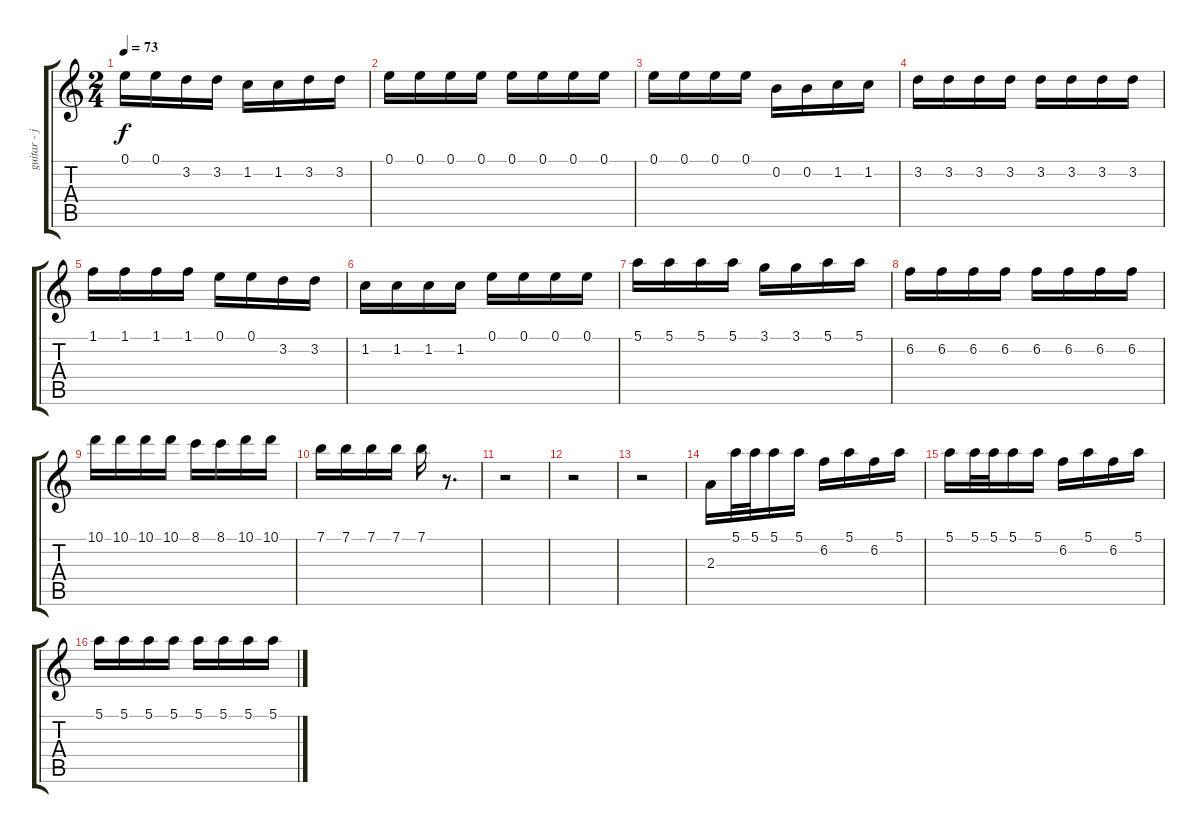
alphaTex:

\track ("guitar - jubing" "guitar - j") {instrument acousticguitarnylon}
\staff {score tabs}
\tuning (E4 B3 G3 D3 A2 E2) {hide}
\ts (2 4)
\tempo 73
\clef g2
\ks c
0.1.16{dy f} 0.1.16 3.2.16 3.2.16 1.2.16 1.2.16 3.2.16 3.2.16 |
0.1.16 0.1.16 0.1.16 0.1.16 0.1.16 0.1.16 0.1.16 0.1.16 |
0.1.16 0.1.16 0.1.16 0.1.16 0.2.16 0.2.16 1.2.16 1.2.16 |
3.2.16 3.2.16 3.2.16 3.2.16 3.2.16 3.2.16 3.2.16 3.2.16 |
1.1.16 1.1.16 1.1.16 1.1.16 0.1.16 0.1.16 3.2.16 3.2.16 |
1.2.16 1.2.16 1.2.16 1.2.16 0.1.16 0.1.16 0.1.16 0.1.16 |
5.1.16 5.1.16 5.1.16 5.1.16 3.1.16 3.1.16 5.1.16 5.1.16 |
6.2.16 6.2.16 6.2.16 6.2.16 6.2.16 6.2.16 6.2.16 6.2.16 |
10.1.16 10.1.16 10.1.16 10.1.16 8.1.16 8.1.16 10.1.16 10.1.16 |
7.1.16 7.1.16 7.1.16 7.1.16 7.1.16 r.8{d} |
r.2 |
r.2 |
r.2 |
2.3.16 5.1.32 5.1.32 5.1.16 5.1.16 6.2.16 5.1.16 6.2.16 5.1.16 |
5.1.16 5.1.32 5.1.32 5.1.16 5.1.16 6.2.16 5.1.16 6.2.16 5.1.16 |
5.1.16 5.1.16 5.1.16 5.1.16 5.1.16 5.1.16 5.1.16 5.1.16
